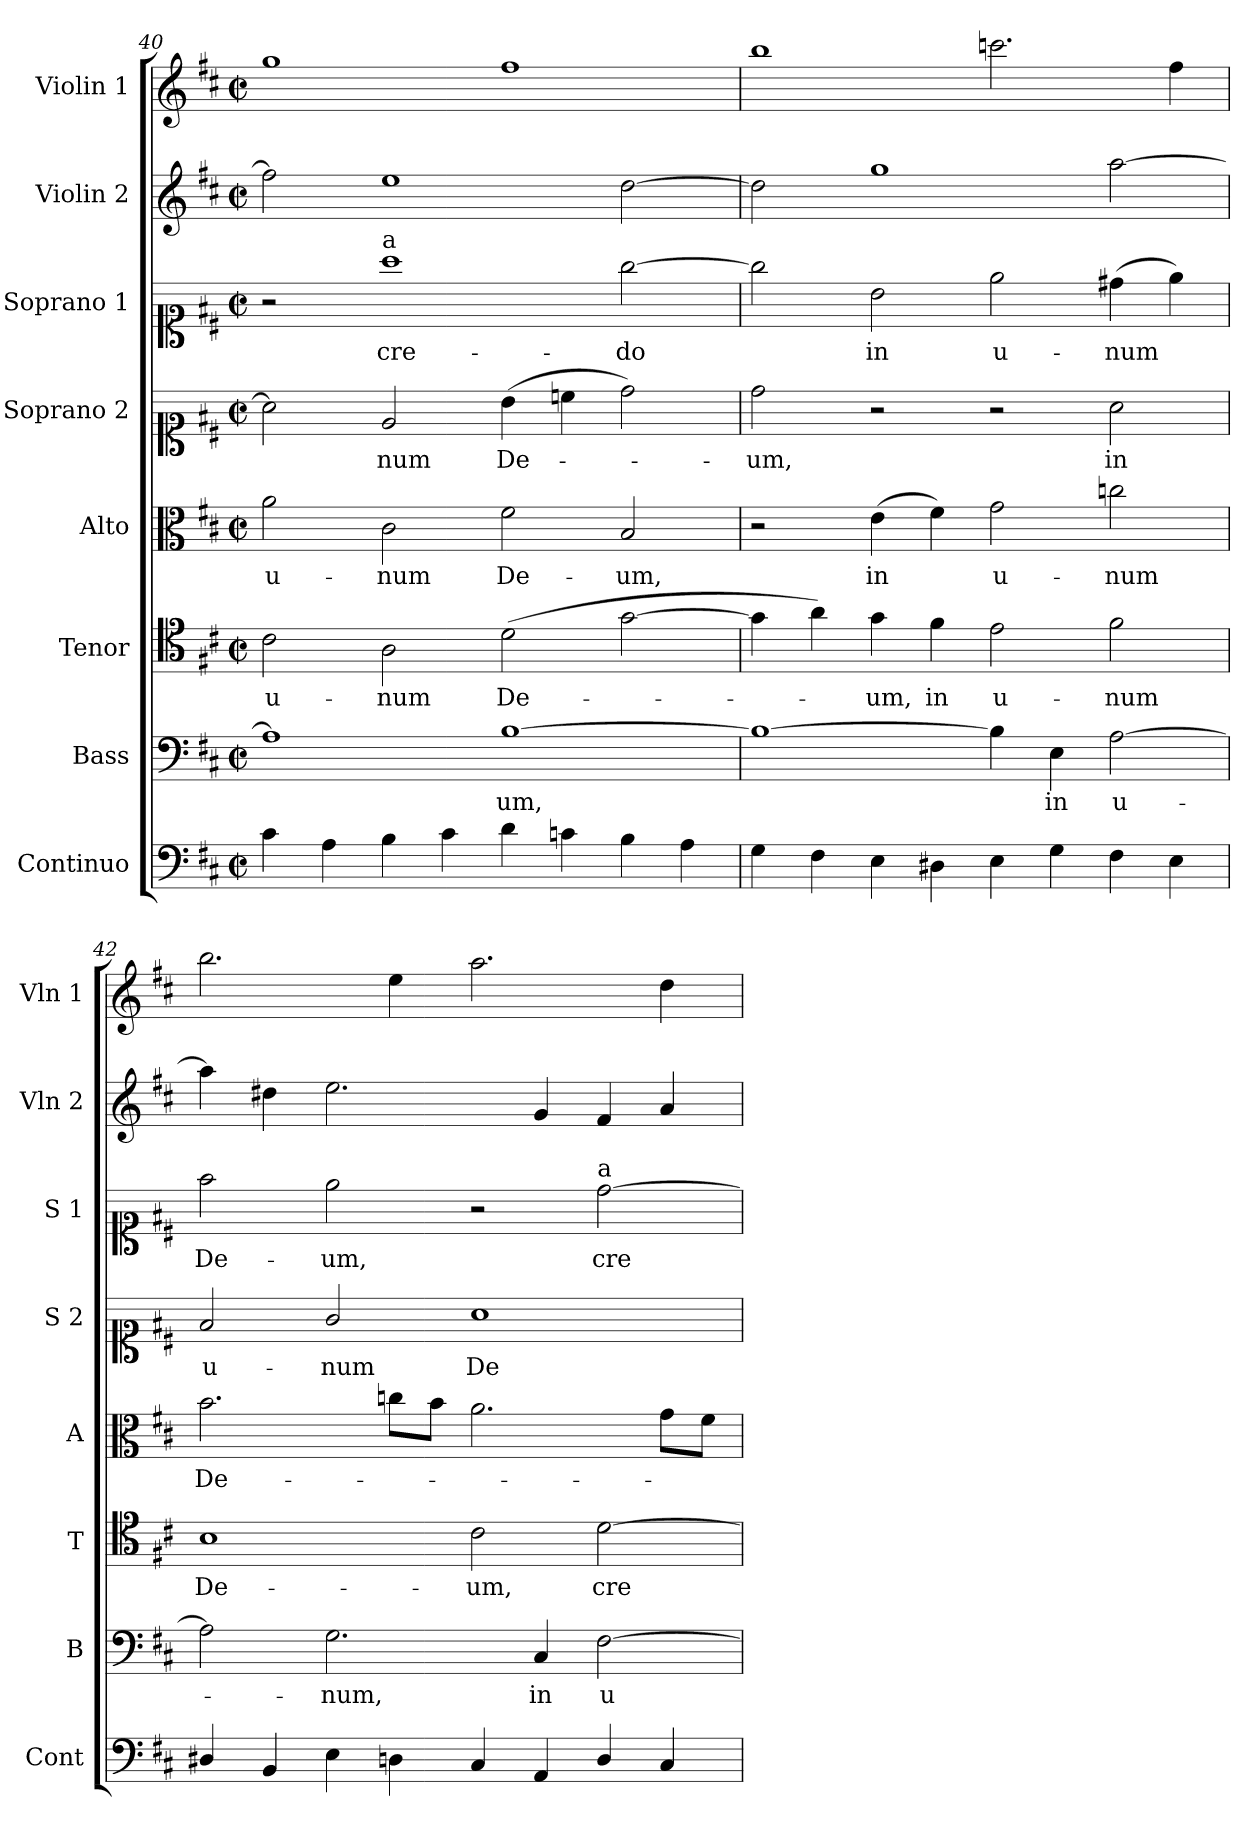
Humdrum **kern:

**kern	**kern	**text	**kern	**text	**kern	**text	**kern	**text	**kern	**text	**kern	**kern
*part8	*part7	*part7	*part6	*part6	*part5	*part5	*part4	*part4	*part3	*part3	*part2	*part1
*staff8	*staff7	*staff7	*staff6	*staff6	*staff5	*staff5	*staff4	*staff4	*staff3	*staff3	*staff2	*staff1
*I"Continuo	*I"Bass	*	*I"Tenor	*	*I"Alto	*	*I"Soprano 2	*	*I"Soprano 1	*	*I"Violin 2	*I"Violin 1
*I'Cont	*I'B	*	*I'T	*	*I'A	*	*I'S 2	*	*I'S 1	*	*I'Vln 2	*I'Vln 1
*clefF4	*clefF4	*	*clefC4	*	*clefC3	*	*clefC1	*	*clefC1	*	*clefG2	*clefG2
*k[f#c#]	*k[f#c#]	*	*k[f#c#]	*	*k[f#c#]	*	*k[f#c#]	*	*k[f#c#]	*	*k[f#c#]	*k[f#c#]
*M4/2	*M4/2	*	*M4/2	*	*M4/2	*	*M4/2	*	*M4/2	*	*M4/2	*M4/2
*met(c|)	*met(c|)	*	*met(c|)	*	*met(c|)	*	*met(c|)	*	*met(c|)	*	*met(c|)	*met(c|)
=40	=40	=40	=40	=40	=40	=40	=40	=40	=40	=40	=40	=40
!	!	!	!	!LO:LY:b	!	!LO:LY:b	!	!	!	!	!	!
4c#\	1A]	.	2c#\	u-	2a\	u-	2a\]	.	2r	.	2ff\]	1gg
4A\	.	.	.	.	.	.	.	.	.	.	.	.
!	!	!	!	!	!	!	!	!	!LO:TX:a:t=a	!	!	!
!	!	!	!	!LO:LY:b	!	!LO:LY:b	!	!LO:LY:b	!	!LO:LY:b	!	!
4B\	.	.	2A\	-num	2c#\	-num	2e/	-num	1aa	cre-	1ee	.
4c#\	.	.	.	.	.	.	.	.	.	.	.	.
!	!	!LO:LY:b	!	!LO:LY:b	!	!LO:LY:b	!	!LO:LY:b	!	!	!	!
4d\	[1B	-um,	(2d\	De-	2f#\	De-	(4b\	De-	.	.	.	1ff#
4cn\	.	.	.	.	.	.	4ccn\	.	.	.	.	.
!	!	!	!	!	!	!LO:LY:b	!	!	!	!LO:LY:b	!	!
4B\	.	.	[2g\	.	2B/	-um,	2dd\)	.	[2gg\	-do	[2dd\	.
4A\	.	.	.	.	.	.	.	.	.	.	.	.
!!LO:LB:g=z
=41	=41	=41	=41	=41	=41	=41	=41	=41	=41	=41	=41	=41
!	!	!	!	!	!	!	!	!LO:LY:b	!	!	!	!
4G\	1B_	.	4g\]	.	2r	.	2dd\	-um,	2gg\]	.	2dd\]	1bb
4F#\	.	.	4a\)	.	.	.	.	.	.	.	.	.
!	!	!	!	!LO:LY:b	!	!LO:LY:b	!	!	!	!LO:LY:b	!	!
4E\	.	.	4g\	-um,	(4e\	in	2r	.	2b\	in	1gg	.
!	!	!	!	!LO:LY:b	!	!	!	!	!	!	!	!
4D#X\	.	.	4f#\	in	4f#\)	.	.	.	.	.	.	.
!	!	!	!	!LO:LY:b	!	!LO:LY:b	!	!	!	!LO:LY:b	!	!
4E\	4B\]	.	2e\	u-	2g\	u-	2r	.	2ee\	u-	.	2.cccn\
!	!	!LO:LY:b	!	!	!	!	!	!	!	!	!	!
4G\	4E\	in	.	.	.	.	.	.	.	.	.	.
!	!	!LO:LY:b	!	!LO:LY:b	!	!LO:LY:b	!	!LO:LY:b	!	!LO:LY:b	!	!
4F#\	[2A\	u-	2f#\	-num	2ccn\	-num	2a\	in	(4dd#X\	-num	[2aa\	.
4E\	.	.	.	.	.	.	.	.	4ee\)	.	.	4ff#\
=42	=42	=42	=42	=42	=42	=42	=42	=42	=42	=42	=42	=42
!	!	!	!	!LO:LY:b	!	!LO:LY:b	!	!LO:LY:b	!	!LO:LY:b	!	!
4D#X/	2A\]	.	1B	De-	2.b\	De-	2f#/	u-	2ff#\	De-	4aa\]	2.bb\
4BB/	.	.	.	.	.	.	.	.	.	.	4dd#X\	.
!	!	!LO:LY:b	!	!	!	!	!	!LO:LY:b	!	!LO:LY:b	!	!
4E\	2.G\	-num,	.	.	.	.	2g/	-num	2ee\	-um,	2.ee\	.
4Dn\	.	.	.	.	8ccn\L	.	.	.	.	.	.	4ee\
.	.	.	.	.	8b\J	.	.	.	.	.	.	.
!	!	!	!	!LO:LY:b	!	!	!	!LO:LY:b	!	!	!	!
4C#/	.	.	2c#\	-um,	2.a\	.	1a	De-	2r	.	.	2.aa\
!	!	!LO:LY:b	!	!	!	!	!	!	!	!	!	!
4AA/	4C#/	in	.	.	.	.	.	.	.	.	4g/	.
!	!	!	!	!	!	!	!	!	!LO:TX:a:t=a	!	!	!
!	!	!LO:LY:b	!	!LO:LY:b	!	!	!	!	!	!LO:LY:b	!	!
4D/	[2F#\	u-	[2d\	cre-	.	.	.	.	[2dd\	cre-	4f#/	.
4C#/	.	.	.	.	8g\L	.	.	.	.	.	4a/	4dd\
.	.	.	.	.	8f#\J	.	.	.	.	.	.	.
=	=	=	=	=	=	=	=	=	=	=	=	=
*-	*-	*-	*-	*-	*-	*-	*-	*-	*-	*-	*-	*-
